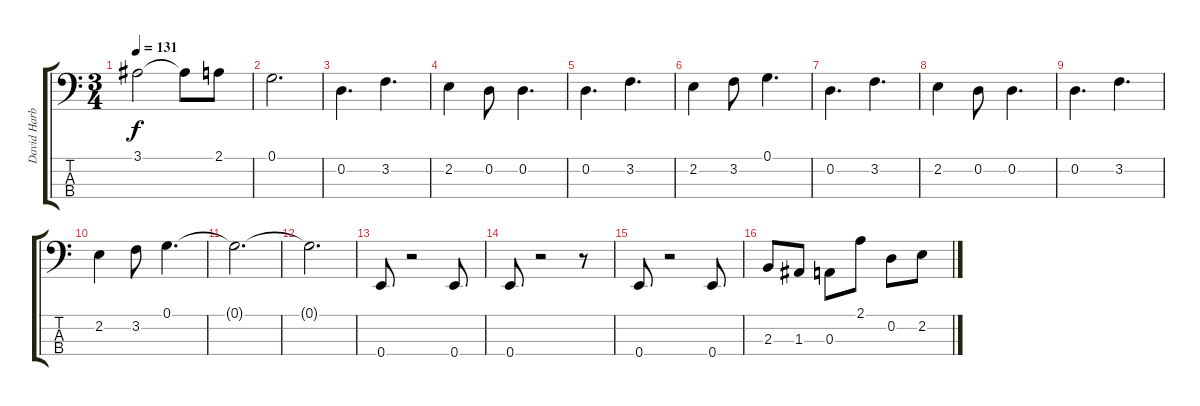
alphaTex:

\track ("David Harbour" "David Harb") {instrument electricbassfinger}
\staff {score tabs}
\tuning (G2 D2 A1 E1) {hide}
\ts (3 4)
\tempo 131
\clef f4
\ks c
3.1.2{dy f} 3.1{t}.8 2.1.8 |
0.1.2{d} |
0.2.4{d} 3.2.4{d} |
2.2.4 0.2.8 0.2.4{d} |
0.2.4{d} 3.2.4{d} |
2.2.4 3.2.8 0.1.4{d} |
0.2.4{d} 3.2.4{d} |
2.2.4 0.2.8 0.2.4{d} |
0.2.4{d} 3.2.4{d} |
2.2.4 3.2.8 0.1.4{d} |
0.1{t}.2{d} |
0.1{t}.2{d} |
0.4.8 r.2 0.4.8 |
0.4.8 r.2 r.8 |
0.4.8 r.2 0.4.8 |
2.3.8 1.3.8 0.3.8 2.1.8 0.2.8 2.2.8
